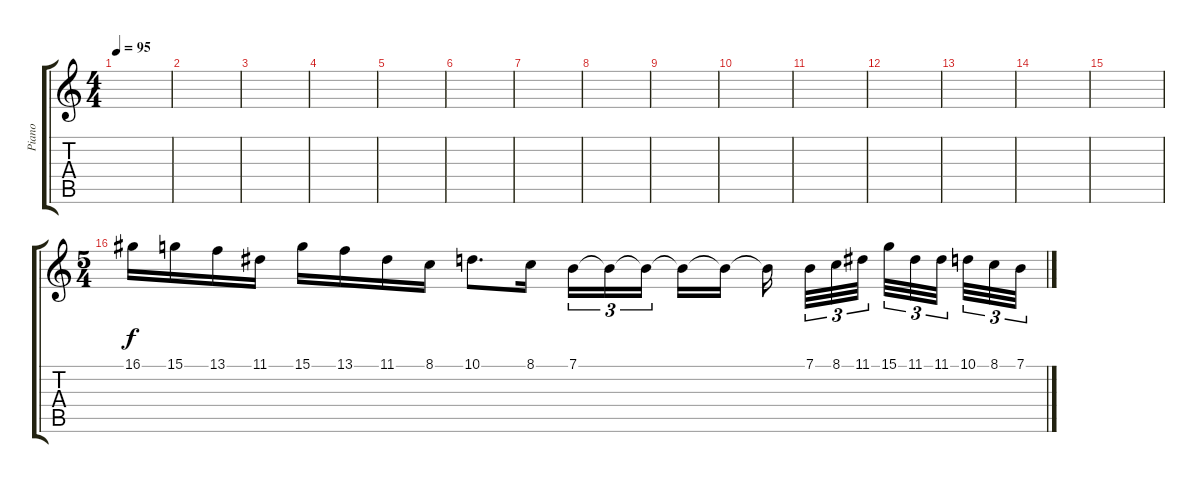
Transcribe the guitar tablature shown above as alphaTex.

\track ("Piano" "Piano") {instrument harpsichord}
\staff {score tabs}
\tuning (E4 B3 G3 D3 A2 E2) {hide}
\ts (4 4)
\tempo 95
\clef g2
\ks c
|
|
|
|
|
|
|
|
|
|
|
|
|
|
|
\ts (5 4)
16.1.16 15.1.16 13.1.16 11.1.16 15.1.16 13.1.16 11.1.16 8.1.16 10.1.8{d} 8.1.16 7.1.16{tu (3 2)} 7.1{t}.16{tu (3 2)} 7.1{t}.16{tu (3 2) beam splitsecondary} 7.1{t}.16 7.1{t}.16 7.1{t}.16{beam splitsecondary} 7.1.32{tu (3 2)} 8.1.32{tu (3 2)} 11.1.32{tu (3 2) beam splitsecondary} 15.1.32{tu (3 2)} 11.1.32{tu (3 2)} 11.1.32{tu (3 2) beam splitsecondary} 10.1.32{tu (3 2)} 8.1.32{tu (3 2)} 7.1.32{tu (3 2)}
